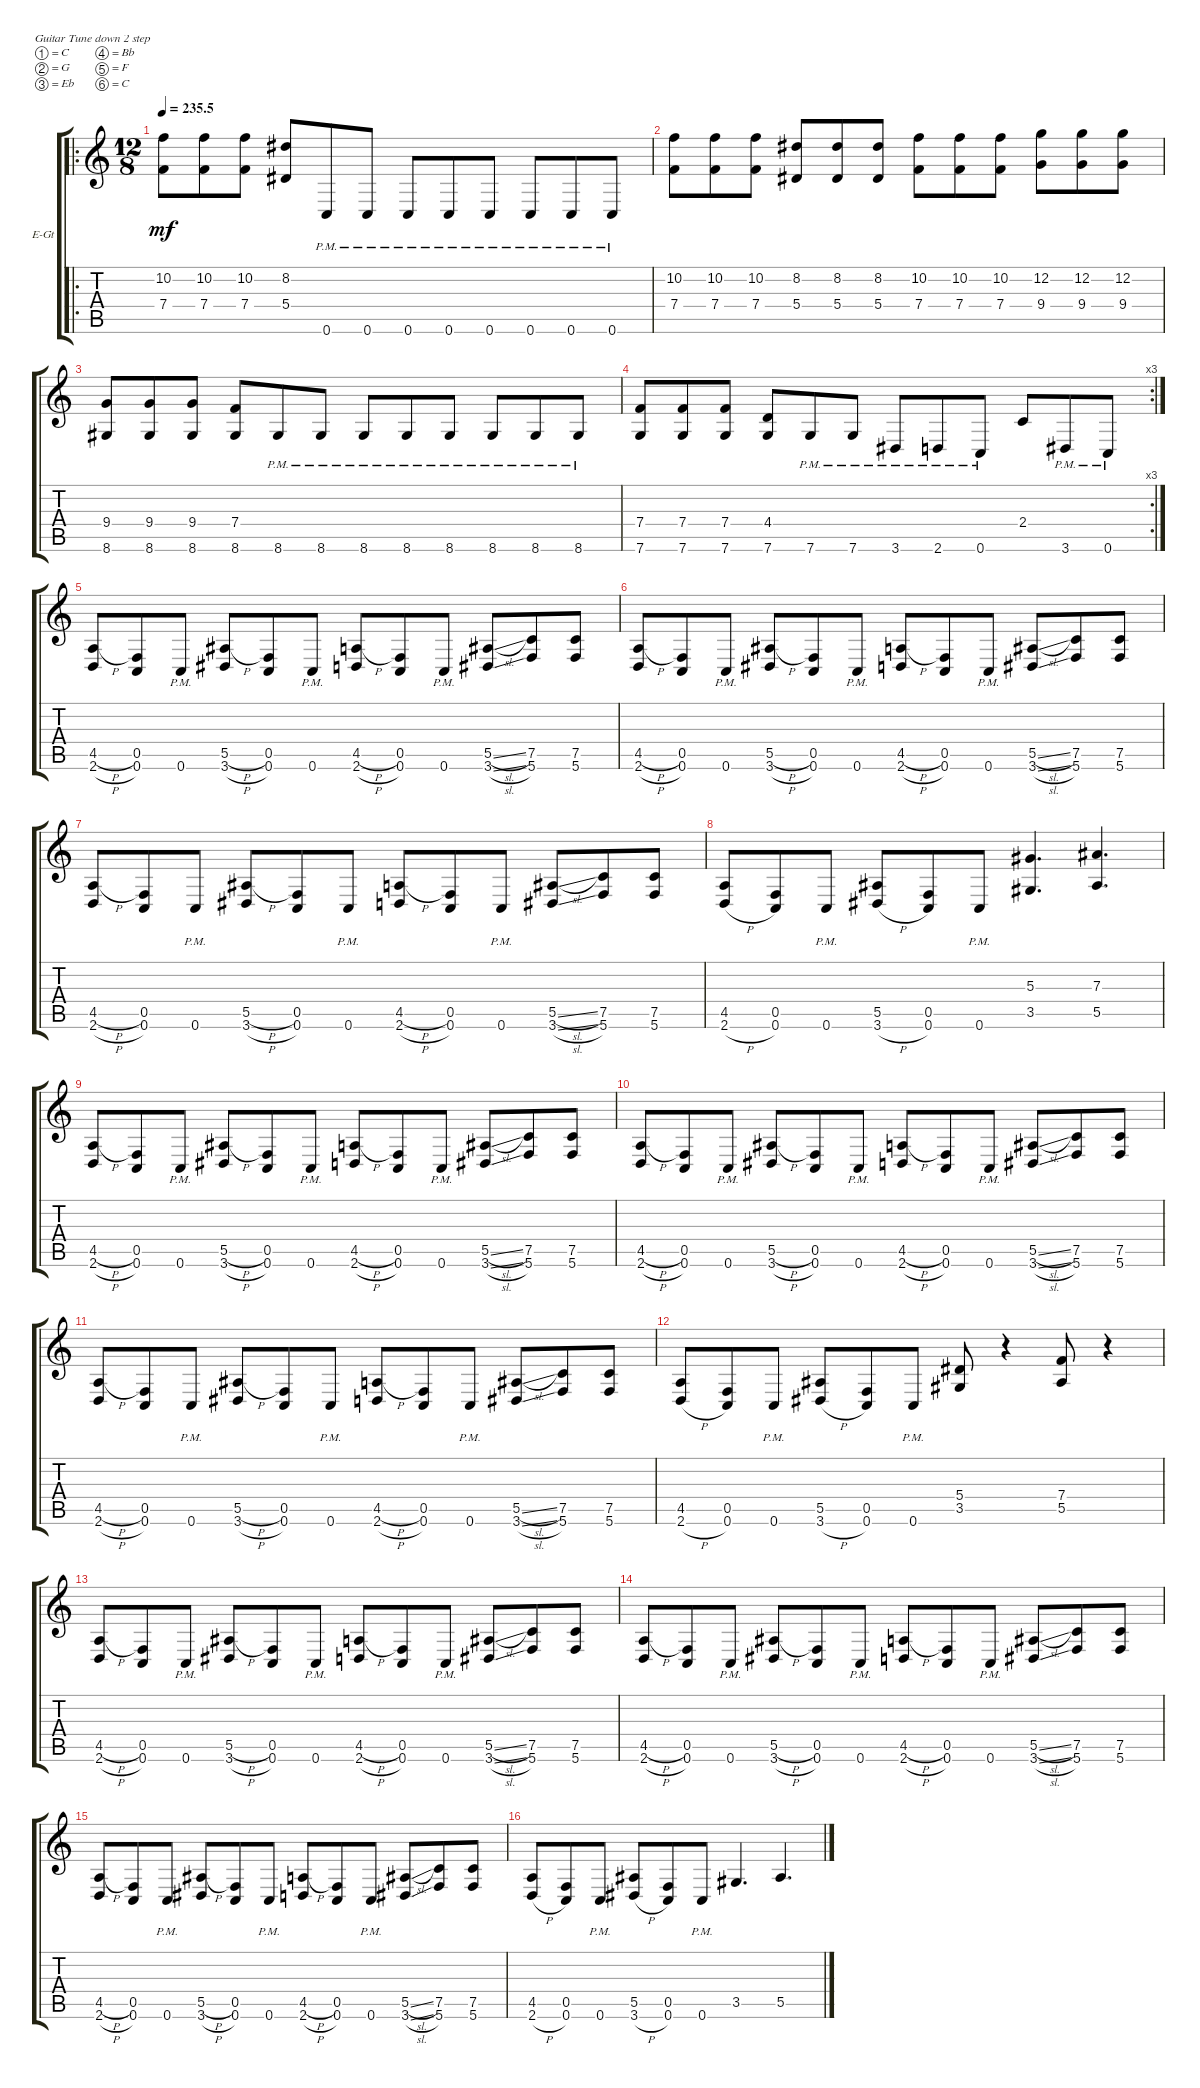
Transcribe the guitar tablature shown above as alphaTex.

\bracketExtendMode groupsimilarinstruments
\firstSystemTrackNameOrientation horizontal
\otherSystemsTrackNameOrientation horizontal
\track ("Electric Guitar 1" "E-Gt") {instrument distortionguitar}
\staff {score tabs}
\tuning (C4 G3 Eb3 Bb2 F2 C2)
\ro
\ts (12 8)
\tempo
235.5
\accidentals auto
\clef g2
\ottava regular
\simile none
\ks c
(7.4 10.2).8{dy mf} (10.2 7.4).8 (7.4 10.2).8 (5.4 8.2).8 0.6{pm}.8 0.6{pm}.8 0.6{pm}.8 0.6{pm}.8 0.6{pm}.8 0.6{pm}.8 0.6{pm}.8 0.6{pm}.8 |
(7.4 10.2).8 (10.2 7.4).8 (7.4 10.2).8 (5.4 8.2).8 (5.4 8.2).8 (5.4 8.2).8 (7.4 10.2).8 (7.4 10.2).8 (7.4 10.2).8 (9.4 12.2).8 (9.4 12.2).8 (9.4 12.2).8 |
(9.4 8.6).8 (9.4 8.6).8 (9.4 8.6).8 (7.4 8.6).8 8.6{pm}.8 8.6{pm}.8 8.6{pm}.8 8.6{pm}.8 8.6{pm}.8 8.6{pm}.8 8.6{pm}.8 8.6{pm}.8 |
\rc 3
(7.6 7.4).8 (7.4 7.6).8 (7.4 7.6).8 (4.4 7.6).8 7.6{pm}.8 7.6{pm}.8 3.6{pm}.8 2.6{pm}.8 0.6{pm}.8 2.4.8 3.6{pm}.8 0.6{pm}.8 |
(2.6{h} 4.5{h}).8 (0.6 0.5).8 0.6{pm}.8 (3.6{h} 5.5{h}).8 (0.6 0.5).8 0.6{pm}.8 (2.6{h} 4.5{h}).8 (0.6 0.5).8 0.6{pm}.8 (3.6{sl} 5.5{sl}).8 (5.6 7.5).8 (5.6 7.5).8 |
(2.6{h} 4.5{h}).8 (0.6 0.5).8 0.6{pm}.8 (3.6{h} 5.5{h}).8 (0.6 0.5).8 0.6{pm}.8 (2.6{h} 4.5{h}).8 (0.6 0.5).8 0.6{pm}.8 (3.6{sl} 5.5{sl}).8 (5.6 7.5).8 (5.6 7.5).8 |
(2.6{h} 4.5{h}).8 (0.6 0.5).8 0.6{pm}.8 (3.6{h} 5.5{h}).8 (0.6 0.5).8 0.6{pm}.8 (2.6{h} 4.5{h}).8 (0.6 0.5).8 0.6{pm}.8 (3.6{sl} 5.5{sl}).8 (5.6 7.5).8 (5.6 7.5).8 |
(2.6{h} 4.5).8 (0.6 0.5).8 0.6{pm}.8 (3.6{h} 5.5).8 (0.6 0.5).8 0.6{pm}.8 (3.5 5.3).4{d} (5.5 7.3).4{d} |
(2.6{h} 4.5{h}).8 (0.6 0.5).8 0.6{pm}.8 (3.6{h} 5.5{h}).8 (0.6 0.5).8 0.6{pm}.8 (2.6{h} 4.5{h}).8 (0.6 0.5).8 0.6{pm}.8 (3.6{sl} 5.5{sl}).8 (5.6 7.5).8 (5.6 7.5).8 |
(2.6{h} 4.5{h}).8 (0.6 0.5).8 0.6{pm}.8 (3.6{h} 5.5{h}).8 (0.6 0.5).8 0.6{pm}.8 (2.6{h} 4.5{h}).8 (0.6 0.5).8 0.6{pm}.8 (3.6{sl} 5.5{sl}).8 (5.6 7.5).8 (5.6 7.5).8 |
(2.6{h} 4.5{h}).8 (0.6 0.5).8 0.6{pm}.8 (3.6{h} 5.5{h}).8 (0.6 0.5).8 0.6{pm}.8 (2.6{h} 4.5{h}).8 (0.6 0.5).8 0.6{pm}.8 (3.6{sl} 5.5{sl}).8 (5.6 7.5).8 (5.6 7.5).8 |
(2.6{h} 4.5).8 (0.6 0.5).8 0.6{pm}.8 (3.6{h} 5.5).8 (0.6 0.5).8 0.6{pm}.8 (3.5 5.4).8 r.4 (5.5 7.4).8 r.4 |
(2.6{h} 4.5{h}).8 (0.6 0.5).8 0.6{pm}.8 (3.6{h} 5.5{h}).8 (0.6 0.5).8 0.6{pm}.8 (2.6{h} 4.5{h}).8 (0.6 0.5).8 0.6{pm}.8 (3.6{sl} 5.5{sl}).8 (5.6 7.5).8 (5.6 7.5).8 |
(2.6{h} 4.5{h}).8 (0.6 0.5).8 0.6{pm}.8 (3.6{h} 5.5{h}).8 (0.6 0.5).8 0.6{pm}.8 (2.6{h} 4.5{h}).8 (0.6 0.5).8 0.6{pm}.8 (3.6{sl} 5.5{sl}).8 (5.6 7.5).8 (5.6 7.5).8 |
(2.6{h} 4.5{h}).8 (0.6 0.5).8 0.6{pm}.8 (3.6{h} 5.5{h}).8 (0.6 0.5).8 0.6{pm}.8 (2.6{h} 4.5{h}).8 (0.6 0.5).8 0.6{pm}.8 (3.6{sl} 5.5{sl}).8 (5.6 7.5).8 (5.6 7.5).8 |
(2.6{h} 4.5).8 (0.6 0.5).8 0.6{pm}.8 (3.6{h} 5.5).8 (0.6 0.5).8 0.6{pm}.8 3.5.4{d} 5.5.4{d}
